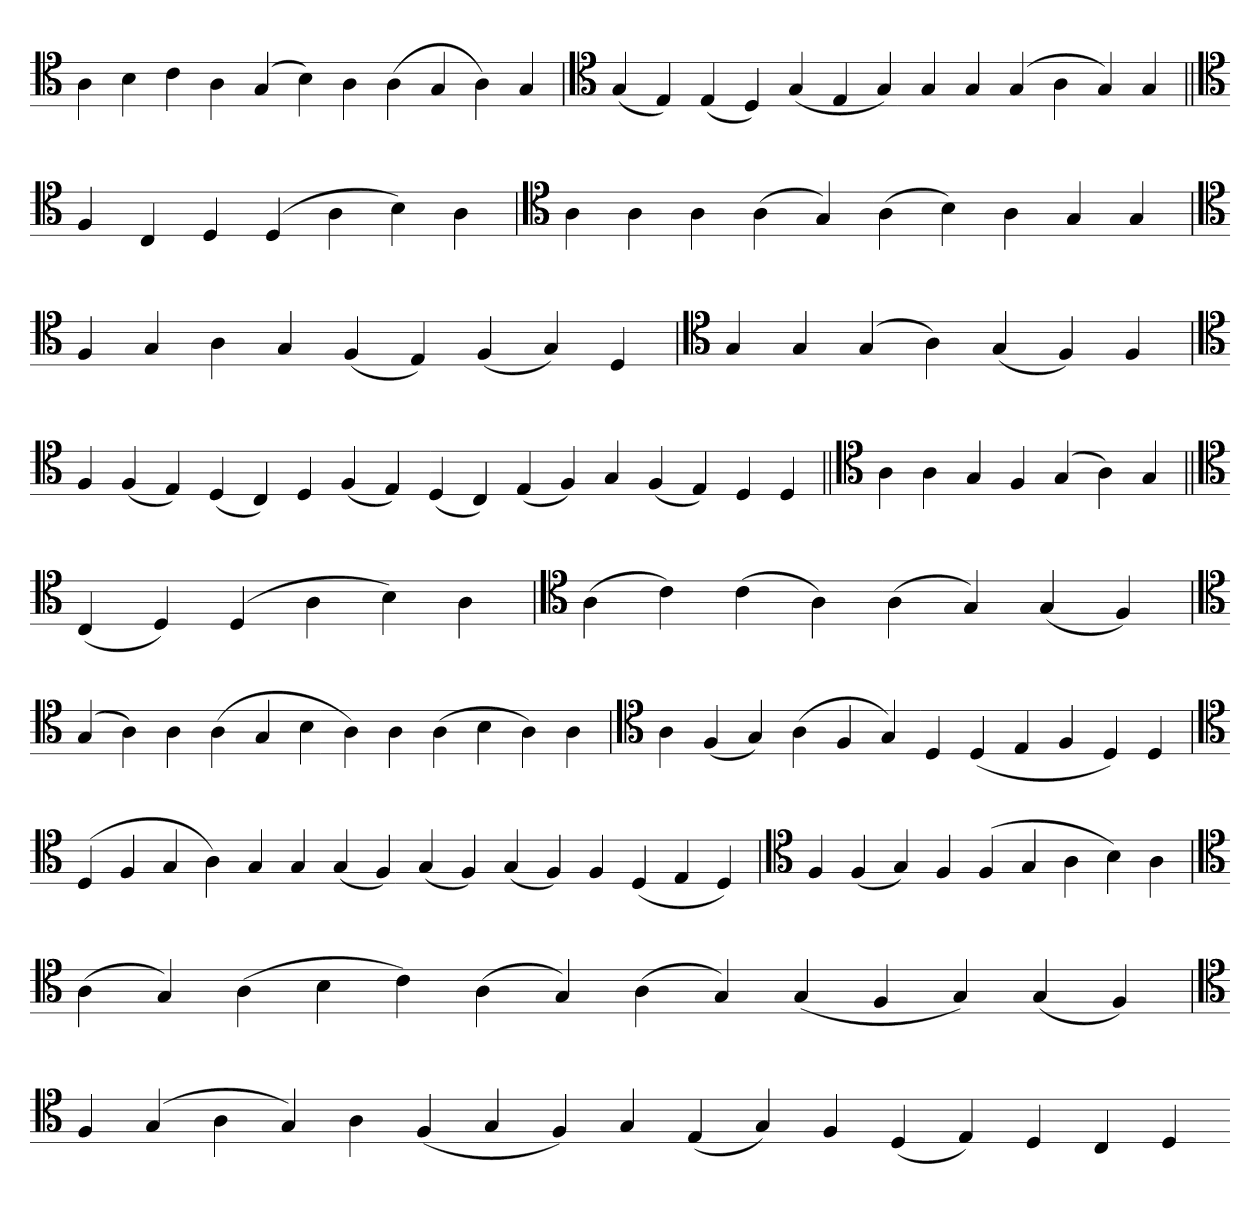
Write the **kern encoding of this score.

**kern
*part1
*staff1
*clefC4
=
4A
4B
4c
4A
(4G
4B)
4A
(4A
4G
4A)
4G
='
*clefC4
(4G
4E)
(4E
4D)
(4G
4E
4G)
4G
4G
(4G
4A
4G)
4G
=||
*clefC4
4F
4C
4D
(4D
4A
4B)
4A
=`
*clefC4
4A
4A
4A
(4A
4G)
(4A
4B)
4A
4G
4G
=`
*clefC4
4F
4G
4A
4G
(4F
4E)
(4F
4G)
4D
=
*clefC4
4G
4G
(4G
4A)
(4G
4F)
4F
=`
*clefC4
4F
(4F
4E)
(4D
4C)
4D
(4F
4E)
(4D
4C)
(4E
4F)
4G
(4F
4E)
4D
4D
=||
*clefC4
4A
4A
4G
4F
(4G
4A)
4G
=||
*clefC4
(4C
4D)
(4D
4A
4B)
4A
=`
*clefC4
(4A
4c)
(4c
4A)
(4A
4G)
(4G
4F)
=`
*clefC4
(4G
4A)
4A
(4A
4G
4B
4A)
4A
(4A
4B
4A)
4A
='
*clefC4
4A
(4F
4G)
(4A
4F
4G)
4D
(4D
4E
4F
4D)
4D
=
*clefC4
(4D
4F
4G
4A)
4G
4G
(4G
4F)
(4G
4F)
(4G
4F)
4F
(4D
4E
4D)
='
*clefC4
4F
(4F
4G)
4F
(4F
4G
4A
4B)
4A
=`
*clefC4
(4A
4G)
(4A
4B
4c)
(4A
4G)
(4A
4G)
(4G
4F
4G)
(4G
4F)
=
*clefC4
4F
(4G
4A
4G)
4A
(4F
4G
4F)
4G
(4E
4G)
4F
(4D
4E)
4D
4C
4D
=-
*-
